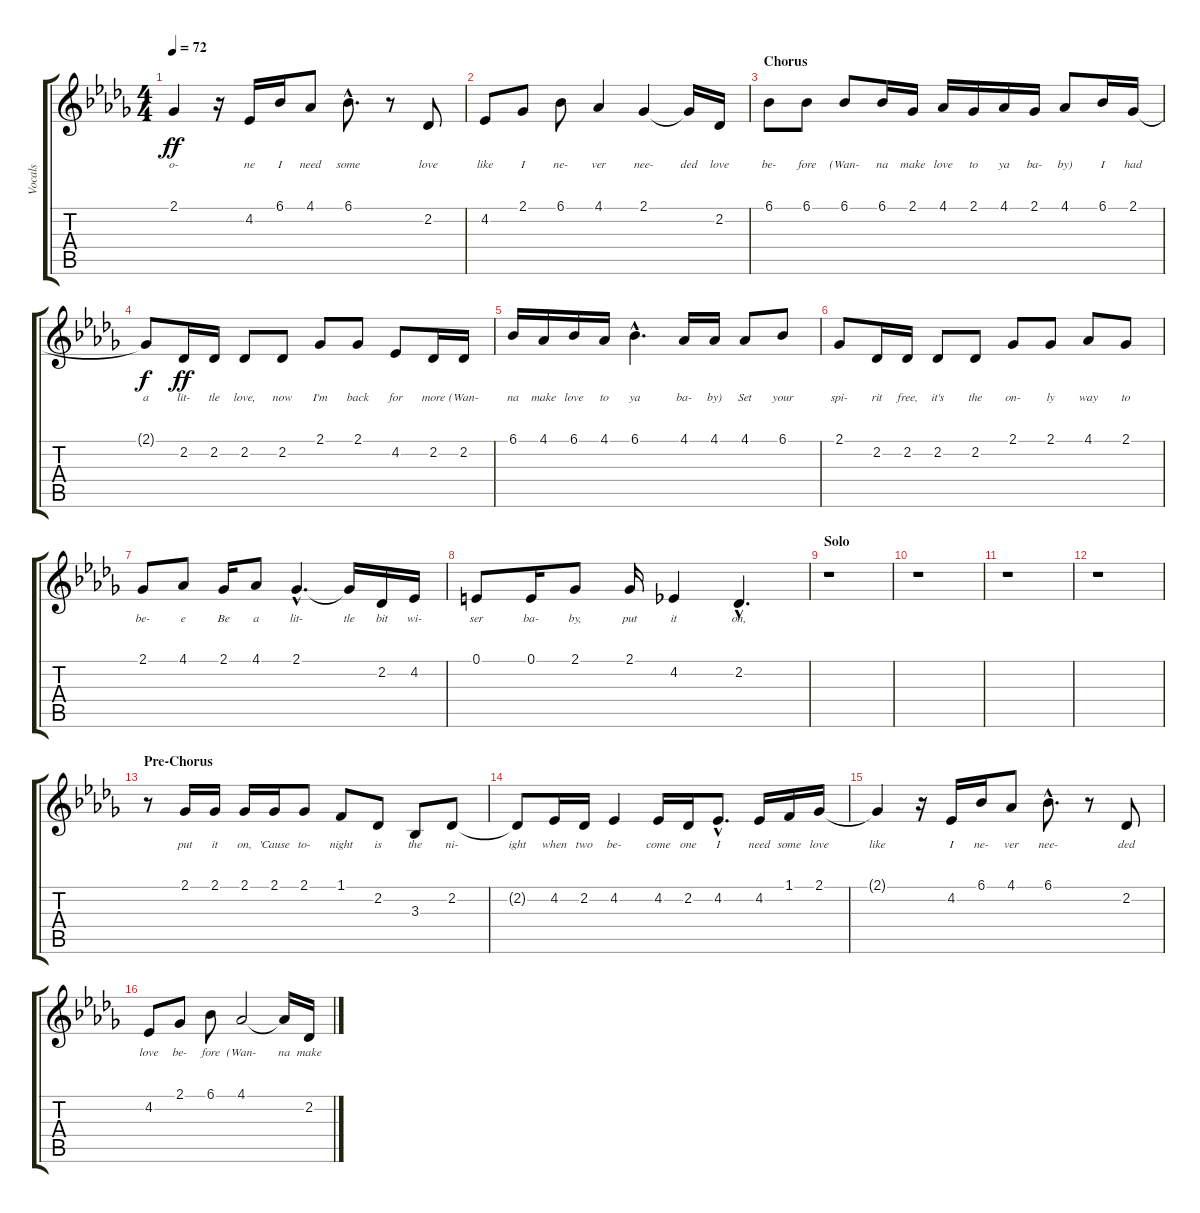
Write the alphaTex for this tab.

\track ("Vocals" "Vocals") {instrument tenorsax}
\staff {score tabs}
\tuning (E4 B3 G3 D3 A2 E2) {hide}
\ts (4 4)
\tempo 72
\clef g2
\ks db
2.1{t}.4{lyrics (0 "o-") lyrics (1 "") lyrics (2 "") lyrics (3 "") lyrics (4 "") dy ff} r.16 4.2.16{lyrics (0 "ne") lyrics (1 "") lyrics (2 "") lyrics (3 "") lyrics (4 "")} 6.1.16{lyrics (0 "I") lyrics (1 "") lyrics (2 "") lyrics (3 "") lyrics (4 "")} 4.1.8{lyrics (0 "need") lyrics (1 "") lyrics (2 "") lyrics (3 "") lyrics (4 "")} 6.1{hac}.8{d lyrics (0 "some") lyrics (1 "") lyrics (2 "") lyrics (3 "") lyrics (4 "")} r.8 2.2.8{lyrics (0 "love") lyrics (1 "") lyrics (2 "") lyrics (3 "") lyrics (4 "")} |
4.2.8{lyrics (0 "like") lyrics (1 "") lyrics (2 "") lyrics (3 "") lyrics (4 "")} 2.1.8{lyrics (0 "I") lyrics (1 "") lyrics (2 "") lyrics (3 "") lyrics (4 "")} 6.1.8{lyrics (0 "ne-") lyrics (1 "") lyrics (2 "") lyrics (3 "") lyrics (4 "")} 4.1.4{lyrics (0 "ver") lyrics (1 "") lyrics (2 "") lyrics (3 "") lyrics (4 "")} 2.1.4{lyrics (0 "nee-") lyrics (1 "") lyrics (2 "") lyrics (3 "") lyrics (4 "")} 2.1{t}.16{lyrics (0 "ded") lyrics (1 "") lyrics (2 "") lyrics (3 "") lyrics (4 "")} 2.2.16{lyrics (0 "love") lyrics (1 "") lyrics (2 "") lyrics (3 "") lyrics (4 "")} |
\section ("" "Chorus")
6.1.8{lyrics (0 "be-") lyrics (1 "") lyrics (2 "") lyrics (3 "") lyrics (4 "")} 6.1.8{lyrics (0 "fore") lyrics (1 "") lyrics (2 "") lyrics (3 "") lyrics (4 "")} 6.1.8{lyrics (0 "(Wan-") lyrics (1 "") lyrics (2 "") lyrics (3 "") lyrics (4 "")} 6.1.16{lyrics (0 "na") lyrics (1 "") lyrics (2 "") lyrics (3 "") lyrics (4 "")} 2.1.16{lyrics (0 "make") lyrics (1 "") lyrics (2 "") lyrics (3 "") lyrics (4 "")} 4.1.16{lyrics (0 "love") lyrics (1 "") lyrics (2 "") lyrics (3 "") lyrics (4 "")} 2.1.16{lyrics (0 "to") lyrics (1 "") lyrics (2 "") lyrics (3 "") lyrics (4 "")} 4.1.16{lyrics (0 "ya") lyrics (1 "") lyrics (2 "") lyrics (3 "") lyrics (4 "")} 2.1.16{lyrics (0 "ba-") lyrics (1 "") lyrics (2 "") lyrics (3 "") lyrics (4 "")} 4.1.8{lyrics (0 "by)") lyrics (1 "") lyrics (2 "") lyrics (3 "") lyrics (4 "")} 6.1.16{lyrics (0 "I") lyrics (1 "") lyrics (2 "") lyrics (3 "") lyrics (4 "")} 2.1.16{lyrics (0 "had") lyrics (1 "") lyrics (2 "") lyrics (3 "") lyrics (4 "")} |
2.1{t}.8{lyrics (0 "a") lyrics (1 "") lyrics (2 "") lyrics (3 "") lyrics (4 "") dy f} 2.2.16{lyrics (0 "lit-") lyrics (1 "") lyrics (2 "") lyrics (3 "") lyrics (4 "") dy ff} 2.2.16{lyrics (0 "tle") lyrics (1 "") lyrics (2 "") lyrics (3 "") lyrics (4 "")} 2.2.8{lyrics (0 "love,") lyrics (1 "") lyrics (2 "") lyrics (3 "") lyrics (4 "")} 2.2.8{lyrics (0 "now") lyrics (1 "") lyrics (2 "") lyrics (3 "") lyrics (4 "")} 2.1.8{lyrics (0 "I'm") lyrics (1 "") lyrics (2 "") lyrics (3 "") lyrics (4 "")} 2.1.8{lyrics (0 "back") lyrics (1 "") lyrics (2 "") lyrics (3 "") lyrics (4 "")} 4.2.8{lyrics (0 "for") lyrics (1 "") lyrics (2 "") lyrics (3 "") lyrics (4 "")} 2.2.16{lyrics (0 "more") lyrics (1 "") lyrics (2 "") lyrics (3 "") lyrics (4 "")} 2.2.16{lyrics (0 "(Wan-") lyrics (1 "") lyrics (2 "") lyrics (3 "") lyrics (4 "")} |
6.1.16{lyrics (0 "na") lyrics (1 "") lyrics (2 "") lyrics (3 "") lyrics (4 "")} 4.1.16{lyrics (0 "make") lyrics (1 "") lyrics (2 "") lyrics (3 "") lyrics (4 "")} 6.1.16{lyrics (0 "love") lyrics (1 "") lyrics (2 "") lyrics (3 "") lyrics (4 "")} 4.1.16{lyrics (0 "to") lyrics (1 "") lyrics (2 "") lyrics (3 "") lyrics (4 "")} 6.1{hac}.4{d lyrics (0 "ya") lyrics (1 "") lyrics (2 "") lyrics (3 "") lyrics (4 "")} 4.1.16{lyrics (0 "ba-") lyrics (1 "") lyrics (2 "") lyrics (3 "") lyrics (4 "")} 4.1.16{lyrics (0 "by)") lyrics (1 "") lyrics (2 "") lyrics (3 "") lyrics (4 "")} 4.1.8{lyrics (0 "Set") lyrics (1 "") lyrics (2 "") lyrics (3 "") lyrics (4 "")} 6.1.8{lyrics (0 "your") lyrics (1 "") lyrics (2 "") lyrics (3 "") lyrics (4 "")} |
2.1.8{lyrics (0 "spi-") lyrics (1 "") lyrics (2 "") lyrics (3 "") lyrics (4 "")} 2.2.16{lyrics (0 "rit") lyrics (1 "") lyrics (2 "") lyrics (3 "") lyrics (4 "")} 2.2.16{lyrics (0 "free,") lyrics (1 "") lyrics (2 "") lyrics (3 "") lyrics (4 "")} 2.2.8{lyrics (0 "it's") lyrics (1 "") lyrics (2 "") lyrics (3 "") lyrics (4 "")} 2.2.8{lyrics (0 "the") lyrics (1 "") lyrics (2 "") lyrics (3 "") lyrics (4 "")} 2.1.8{lyrics (0 "on-") lyrics (1 "") lyrics (2 "") lyrics (3 "") lyrics (4 "")} 2.1.8{lyrics (0 "ly") lyrics (1 "") lyrics (2 "") lyrics (3 "") lyrics (4 "")} 4.1.8{lyrics (0 "way") lyrics (1 "") lyrics (2 "") lyrics (3 "") lyrics (4 "")} 2.1.8{lyrics (0 "to") lyrics (1 "") lyrics (2 "") lyrics (3 "") lyrics (4 "")} |
2.1.8{lyrics (0 "be-") lyrics (1 "") lyrics (2 "") lyrics (3 "") lyrics (4 "")} 4.1.8{lyrics (0 "e") lyrics (1 "") lyrics (2 "") lyrics (3 "") lyrics (4 "")} 2.1.16{lyrics (0 "Be") lyrics (1 "") lyrics (2 "") lyrics (3 "") lyrics (4 "")} 4.1.8{lyrics (0 "a") lyrics (1 "") lyrics (2 "") lyrics (3 "") lyrics (4 "")} 2.1{hac}.4{d lyrics (0 "lit-") lyrics (1 "") lyrics (2 "") lyrics (3 "") lyrics (4 "")} 2.1{t}.16{lyrics (0 "tle") lyrics (1 "") lyrics (2 "") lyrics (3 "") lyrics (4 "")} 2.2.16{lyrics (0 "bit") lyrics (1 "") lyrics (2 "") lyrics (3 "") lyrics (4 "")} 4.2.16{lyrics (0 "wi-") lyrics (1 "") lyrics (2 "") lyrics (3 "") lyrics (4 "")} |
0.1.8{lyrics (0 "ser") lyrics (1 "") lyrics (2 "") lyrics (3 "") lyrics (4 "")} 0.1.16{lyrics (0 "ba-") lyrics (1 "") lyrics (2 "") lyrics (3 "") lyrics (4 "")} 2.1.8{lyrics (0 "by,") lyrics (1 "") lyrics (2 "") lyrics (3 "") lyrics (4 "")} 2.1.16{lyrics (0 "put") lyrics (1 "") lyrics (2 "") lyrics (3 "") lyrics (4 "")} 4.2.4{lyrics (0 "it") lyrics (1 "") lyrics (2 "") lyrics (3 "") lyrics (4 "")} 2.2{hac}.4{d lyrics (0 "on,") lyrics (1 "") lyrics (2 "") lyrics (3 "") lyrics (4 "")} |
\section ("" "Solo")
r.1 |
r.1 |
r.1 |
r.1 |
\section ("" "Pre-Chorus")
r.8 2.1.16{lyrics (0 "put") lyrics (1 "") lyrics (2 "") lyrics (3 "") lyrics (4 "")} 2.1.16{lyrics (0 "it") lyrics (1 "") lyrics (2 "") lyrics (3 "") lyrics (4 "")} 2.1.16{lyrics (0 "on,") lyrics (1 "") lyrics (2 "") lyrics (3 "") lyrics (4 "")} 2.1.16{lyrics (0 "'Cause") lyrics (1 "") lyrics (2 "") lyrics (3 "") lyrics (4 "")} 2.1.8{lyrics (0 "to-") lyrics (1 "") lyrics (2 "") lyrics (3 "") lyrics (4 "")} 1.1.8{lyrics (0 "night") lyrics (1 "") lyrics (2 "") lyrics (3 "") lyrics (4 "")} 2.2.8{lyrics (0 "is") lyrics (1 "") lyrics (2 "") lyrics (3 "") lyrics (4 "")} 3.3.8{lyrics (0 "the") lyrics (1 "") lyrics (2 "") lyrics (3 "") lyrics (4 "")} 2.2.8{lyrics (0 "ni-") lyrics (1 "") lyrics (2 "") lyrics (3 "") lyrics (4 "")} |
2.2{t}.8{lyrics (0 "ight") lyrics (1 "") lyrics (2 "") lyrics (3 "") lyrics (4 "")} 4.2.16{lyrics (0 "when") lyrics (1 "") lyrics (2 "") lyrics (3 "") lyrics (4 "")} 2.2.16{lyrics (0 "two") lyrics (1 "") lyrics (2 "") lyrics (3 "") lyrics (4 "")} 4.2.4{lyrics (0 "be-") lyrics (1 "") lyrics (2 "") lyrics (3 "") lyrics (4 "")} 4.2.16{lyrics (0 "come") lyrics (1 "") lyrics (2 "") lyrics (3 "") lyrics (4 "")} 2.2.16{lyrics (0 "one") lyrics (1 "") lyrics (2 "") lyrics (3 "") lyrics (4 "")} 4.2{hac}.8{d lyrics (0 "I") lyrics (1 "") lyrics (2 "") lyrics (3 "") lyrics (4 "")} 4.2.16{lyrics (0 "need") lyrics (1 "") lyrics (2 "") lyrics (3 "") lyrics (4 "")} 1.1.16{lyrics (0 "some") lyrics (1 "") lyrics (2 "") lyrics (3 "") lyrics (4 "")} 2.1.16{lyrics (0 "love") lyrics (1 "") lyrics (2 "") lyrics (3 "") lyrics (4 "")} |
2.1{t}.4{lyrics (0 "like") lyrics (1 "") lyrics (2 "") lyrics (3 "") lyrics (4 "")} r.16 4.2.16{lyrics (0 "I") lyrics (1 "") lyrics (2 "") lyrics (3 "") lyrics (4 "")} 6.1.16{lyrics (0 "ne-") lyrics (1 "") lyrics (2 "") lyrics (3 "") lyrics (4 "")} 4.1.8{lyrics (0 "ver") lyrics (1 "") lyrics (2 "") lyrics (3 "") lyrics (4 "")} 6.1{hac}.8{d lyrics (0 "nee-") lyrics (1 "") lyrics (2 "") lyrics (3 "") lyrics (4 "")} r.8 2.2.8{lyrics (0 "ded") lyrics (1 "") lyrics (2 "") lyrics (3 "") lyrics (4 "")} |
4.2.8{lyrics (0 "love") lyrics (1 "") lyrics (2 "") lyrics (3 "") lyrics (4 "")} 2.1.8{lyrics (0 "be-") lyrics (1 "") lyrics (2 "") lyrics (3 "") lyrics (4 "")} 6.1.8{lyrics (0 "fore") lyrics (1 "") lyrics (2 "") lyrics (3 "") lyrics (4 "")} 4.1.2{lyrics (0 "(Wan-") lyrics (1 "") lyrics (2 "") lyrics (3 "") lyrics (4 "")} 4.1{t}.16{lyrics (0 "na") lyrics (1 "") lyrics (2 "") lyrics (3 "") lyrics (4 "")} 2.2.16{lyrics (0 "make") lyrics (1 "") lyrics (2 "") lyrics (3 "") lyrics (4 "")}
